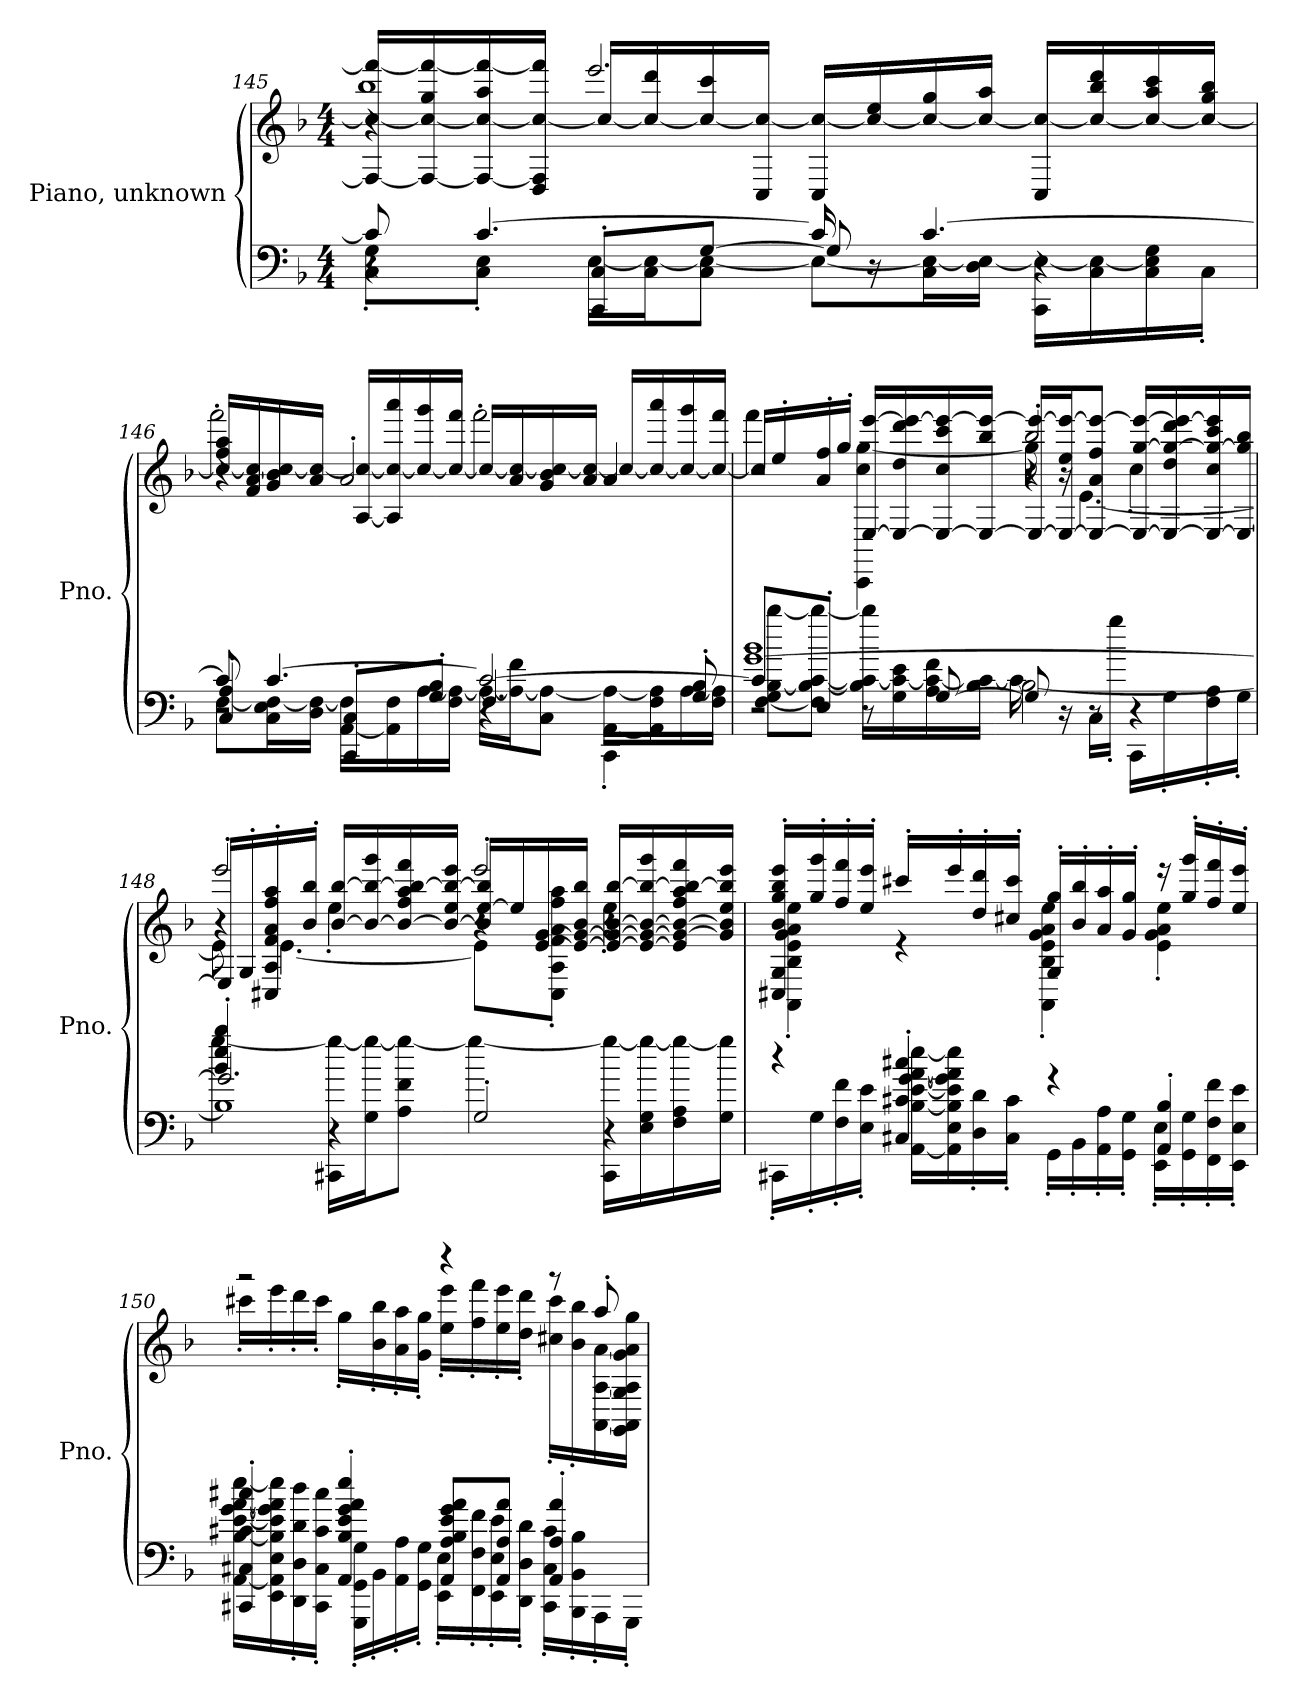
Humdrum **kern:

**kern	**kern
*part1	*part1
*staff2	*staff1
*I"Piano, unknown	*
*I'Pno.	*
!!LO:LB:g=z
*clefF4	*clefG2
*k[b-]	*k[b-]
*M4/4	*M4/4
=145	=145
*^	*^
*	*^	*	*^
8c/]	8C\' 8G\'L	4r	4r	16F/_ 16cc/_ 16fff/_LL	1bb-
.	.	.	.	16F/_ 16cc/_ 16gg/ 16fff/_	.
[4.c/	8C\' 8E\'J	.	.	16F/_ 16cc/_ 16aa/ 16fff/_	.
.	.	.	.	16D/ 16F/] 16cc/_ 16fff/]JJ	.
.	[16E\LL	8CC/' 8C/'L	2.eee/	16cc/LL_	.
.	16C\ 16E\_J	.	.	16cc/_ 16ddd/	.
.	8C\ 8E\_J	[8G/J	.	16cc/_ 16ccc/	.
.	.	.	.	16C/ 16cc/_JJ	.
16c/]	8E\L_	8G/]	.	16C/ 16cc/_LL	.
16r	.	.	.	16cc/_ 16ee/	.
[4.c/	16C\ 16E\_L	8r	.	16cc/_ 16gg/	.
.	16D\ 16E\_JJ	.	.	16cc/_ 16aa/JJ	.
.	16CC\ 16E\_LL	4r	.	16C/ 16cc/_LL	.
.	16C\ 16E\_	.	.	16cc/_ 16bb-/ 16ddd/	.
.	16C\ 16E\] 16G\	.	.	16cc/_ 16aa/ 16ccc/	.
.	16C'\JJ	.	.	16cc/_ 16gg/ 16bb-/JJ	.
!!LO:LB:g=z	!!	!!
=146	=146	=146	=146	=146	=146
*	*	*^	*	*	*
8c/]	[8F\L	4C/' 4A/'	2r	4r	16cc/_ 16ff/ 16aa/LL	2fff'\
.	.	.	.	.	16f/ 16a/ 16cc/_	.
[4.c/	16C\ 16E\ 16F\_L	.	.	.	16g/ 16b-/ 16cc/_	.
.	16D\ 16F\_JJ	.	.	.	16a/ 16cc/_JJ	.
.	[16AA\ 16F\]LL	8CC/' 8C/'L	.	2a'/	[16A/ 16cc/_LL	.
.	16AA\] 16F\	.	.	.	16A/] 16cc/_ 16aaa/	.
.	[16A\	8G/' 8B-/'J	.	.	16cc/_ 16ggg/	.
.	16F\ 16A\_JJ	.	.	.	16cc/_ 16fff/JJ	.
2c/_	16A\LL_	4.F/	4r	.	16cc/LL_	2fff'\
.	16A\_ 16f\J	.	.	.	16a/ 16cc/_	.
.	8C\ 8A\_J	.	.	.	16g/ 16b-/ 16cc/_	.
.	.	.	.	.	16a/ 16cc/_JJ	.
.	[16AA\ 16A\_LL	.	4CC'\	4a/	16cc/LL_	.
.	16AA\] 16F\ 16A\]	.	.	.	16cc/_ 16aaa/	.
.	[16A\	8G/' 8B-/'	.	.	16cc/_ 16ggg/	.
.	16F\ 16A\]JJ	.	.	.	16cc/_ 16fff/JJ	.
!!LO:PB:g=z
=147	=147	=147	=147	=147	=147	=147
*	*	*	*	*	*	*^
8c/L]	[8F\ 8G\ [8B-\ [8bb-\L	[1g 1b-	2r	2r	2r	16cc/LL]	4fff\
.	.	.	.	.	.	16ee'/	.
8E'/J	8F\] 8B-\_ [8c\ 8bb-\_J	.	.	.	.	16a/' 16ff/'	.
.	.	.	.	.	.	16gg'/JJ	.
8r	16B-\] 16c\_ 16bb-\]LL	.	.	.	.	[16E/ [16eee/LL	4CC\ 4cc\ [4gg\
.	16G\ 16c\_ 16e\	.	.	.	.	16E/_ 16dd/ 16ddd/ 16eee/_	.
[8G/	16A\ 16c\_ 16f\	.	.	.	.	16E/_ 16cc/ 16ccc/ 16eee/_	.
.	16B-\ 16c\_JJ	.	.	.	.	16E/_ 16bb-/ 16eee/_JJ	.
8G/]	16c\]	.	[2B-\	2bb-'/	4r	16E/_ 16eee/_LL	16gg\]
.	16r	.	.	.	.	16E/_ 16ee/ 16eee/_J	16r
8r	16C\LL	.	.	.	.	8E/_ 8a/ 8ff/ 8eee/_J	[4.e\
.	16gg'\JJ	.	.	.	.	.	.
4r	16CC\LL	.	.	.	4cc'\	16E/_ [16gg/ 16eee/_LL	.
.	16G'\	.	.	.	.	16E/_ 16dd/ 16gg/_ 16ddd/ 16eee/_	.
.	16F\' 16A\'	.	.	.	.	16E/_ 16cc/ 16gg/_ 16ccc/ 16eee/]	.
.	16G'\JJ	.	.	.	.	16E/_ 16gg/] 16bb-/JJ	.
!!LO:LB:g=z	!!	!!	!!
=148	=148	=148	=148	=148	=148	=148	=148
4b-/' 4ee/' 4bb-/'	[4gg\	2.g/]	1B-]	2eee'/	4r	16E/LL]	8e\]
.	.	.	.	.	.	16G'/	.
.	.	.	.	.	.	16C#X/' 16A/' 16f/' 16a/' 16ff/' 16aa/'	[4.e\
.	.	.	.	.	.	16b-/' 16bb-/'JJ	.
4r	16CC#X\ 16gg\_LL	.	.	.	4ee'\	[16b-/ [16bb-/LL	.
.	16G\ 16gg\_J	.	.	.	.	16b-/_ 16bb-/_ 16ggg/	.
.	8A\ 8f\ 8gg\_J	.	.	.	.	16b-/_ 16ff/ 16aa/ 16bb-/_ 16fff/	.
.	.	.	.	.	.	16b-/_ 16ee/ 16bb-/_ 16eee/JJ	.
2G'/	4gg\_	.	.	2eee'/	4r	16b-/] [16ee/ 16bb-/]LL	8e\L]
.	.	.	.	.	.	16ee/]	.
.	.	.	.	.	.	[16e/ [16g/	8C#\' 8A\' 8f\' 8a\' 8ff\' 8aa\'J
.	.	.	.	.	.	16e/_ 16g/_ 16b-/ 16bb-/JJ	.
.	16CC#\ 16gg\_LL	4r	.	.	4ee'\	16e/_ 16g/_ [16b-/ [16bb-/LL	4r
.	16E\ 16G\ 16gg\_	.	.	.	.	16e/_ 16g/_ 16b-/_ 16bb-/_ 16ggg/	.
.	16F\ 16A\ 16gg\_	.	.	.	.	16e/] 16g/_ 16b-/_ 16ff/ 16aa/ 16bb-/_ 16fff/	.
.	16G\ 16gg\]JJ	.	.	.	.	16g/] 16b-/] 16ee/ 16bb-/] 16eee/JJ	.
*	*v	*v	*v	*	*	*	*
*	*	*	*v	*v	*v
!!LO:LB:g=z
=149	=149	=149	=149
4r	16CC#X'\LL	16C#X/' 16G/' 16b-/' 16gg/' 16bb-/' 16eee/'LL	4AA\' 4B-\' 4e\' 4g\' 4a\' 4ee\'
.	16G'\	16gg/' 16ggg/'	.
.	16F\' 16f\'	16ff/' 16fff/'	.
.	16E\' 16e\'JJ	16ee/' 16eee/'JJ	.
4C#X/' 4c#X/' 4cc#X/'	[16AA\ [16B-\ [16e\ [16g\ [16a\ [16ee\LL	16ccc#X'/LL	4r
.	16AA\] 16E\ 16B-\] 16e\] 16g\] 16a\] 16ee\]	16eee'/	.
.	16D\' 16d\'	16dd/' 16ddd/'	.
.	16C#\' 16c#\'JJ	16cc#X/' 16ccc#/'JJ	.
4r	16GG'\LL	16G/' 16gg/'LL	4AA\' 4B-\' 4e\' 4g\' 4a\' 4ee\'
.	16BB-'\	16b-/' 16bb-/'	.
.	16AA\' 16A\'	16a/' 16aa/'	.
.	16GG\' 16G\'JJ	16g/' 16gg/'JJ	.
4AA/' 4B-/'	16EE\' 16E\'LL	16r	4e\' 4g\' 4a\' 4ee\'
.	16GG\' 16G\'	16gg/' 16ggg/'LL	.
.	16FF\' 16F\' 16f\'	16ff/' 16fff/'	.
.	16EE\' 16E\' 16e\'JJ	16ee/' 16eee/'JJ	.
!!LO:LB:g=z	!!
=150	=150	=150	=150
4CC#X/' 4C#X/' 4c#X/' 4cc#X/'	[16AA\ [16B-\ [16e\ [16g\ [16a\ [16ee\LL	2r	16ccc#X'\LL
.	16EE\ 16AA\] 16E\ 16B-\] 16e\] 16g\] 16a\] 16ee\]	.	16eee'\
.	16DD\' 16D\' 16d\' 16dd\'	.	16ddd'\
.	16CC#\' 16C#\' 16c#\' 16cc#\'JJ	.	16ccc#'\JJ
4AA/' 4B-/' 4e/' 4g/' 4a/' 4ee/'	16GGG\' 16GG\' 16G\'LL	.	16gg'\LL
.	16BB-'\	.	16b-\' 16bb-\'
.	16AA\' 16A\'	.	16a\' 16aa\'
.	16GG\' 16G\'JJ	.	16g\' 16gg\'JJ
8AA/ 8A/ 8B-/ 8e/ 8g/ 8a/L	16EE\' 16E\'LL	4r	16ee\' 16eee\'LL
.	16FF\' 16F\' 16f\'	.	16ff\' 16fff\'
8AA/ 8A/ 8a/J	16EE\' 16E\' 16e\'	.	16ee\' 16eee\'
.	16DD\' 16D\' 16d\'JJ	.	16dd\' 16ddd\'JJ
4AA/' 4A/' 4a/'	16CC#\' 16C#\' 16c#\'LL	8r	16cc#X\' 16ccc#\'LL
.	16BBB-\' 16BB-\' 16B-\'	.	16b-\' 16bb-\'
.	16AAA'\	8aa'/	[16AA\ [16A\ [16a\
.	16GGG'\JJ	.	16GG\ 16AA\] 16G\ 16A\] 16g\ 16a\] 16gg\JJ
*v	*v	*	*
*	*v	*v
=	=
*-	*-
